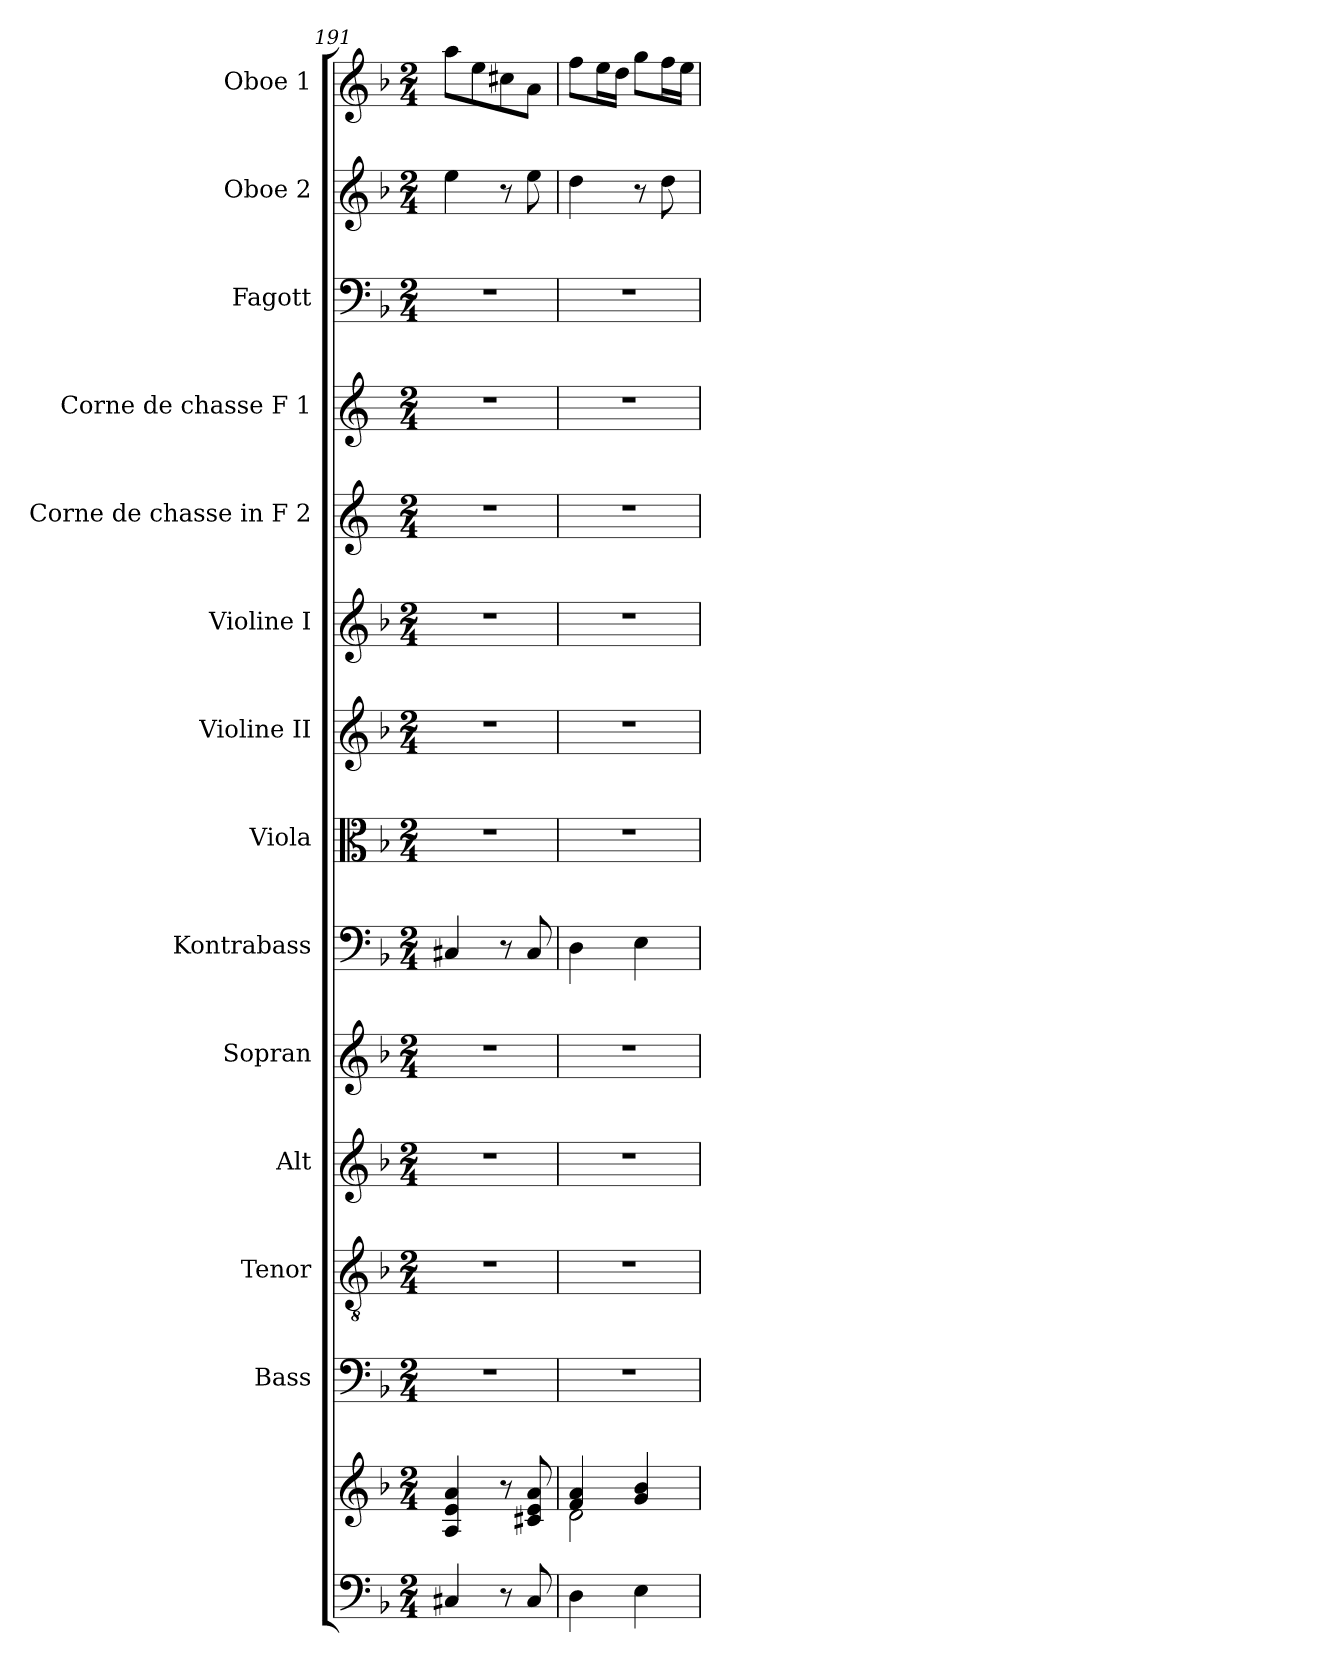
**kern	**kern	**kern	**kern	**kern	**kern	**kern	**kern	**kern	**kern	**kern	**kern	**kern	**kern	**kern
*part14	*part14	*part13	*part12	*part11	*part10	*part9	*part8	*part7	*part6	*part5	*part4	*part3	*part2	*part1
*staff15	*staff14	*staff13	*staff12	*staff11	*staff10	*staff9	*staff8	*staff7	*staff6	*staff5	*staff4	*staff3	*staff2	*staff1
*	*	*I"Bass	*I"Tenor	*I"Alt	*I"Sopran	*I"Kontrabass	*I"Viola	*I"Violine II	*I"Violine I	*I"Corne de chasse in F 2	*I"Corne de chasse F 1	*I"Fagott	*I"Oboe 2	*I"Oboe 1
*	*	*I'B.	*I'T.	*I'A.	*I'S.	*I'Kb.	*I'Vla.	*I'Vl. II	*I'Vl. I	*	*	*I'Fg.	*I'Ob. 2	*I'Ob. 1
*clefF4	*clefG2	*clefF4	*clefGv2	*clefG2	*clefG2	*clefF4	*clefC3	*clefG2	*clefG2	*clefG2	*clefG2	*clefF4	*clefG2	*clefG2
*	*	*	*	*	*	*ITrd7c12	*	*	*	*ITrd4c7	*ITrd4c7	*	*	*
*k[b-]	*k[b-]	*k[b-]	*k[b-]	*k[b-]	*k[b-]	*k[b-]	*k[b-]	*k[b-]	*k[b-]	*k[b-]	*k[b-]	*k[b-]	*k[b-]	*k[b-]
*F:	*F:	*F:	*F:	*F:	*F:	*F:	*F:	*F:	*F:	*F:	*F:	*F:	*F:	*F:
*M2/4	*M2/4	*M2/4	*M2/4	*M2/4	*M2/4	*M2/4	*M2/4	*M2/4	*M2/4	*M2/4	*M2/4	*M2/4	*M2/4	*M2/4
=191	=191	=191	=191	=191	=191	=191	=191	=191	=191	=191	=191	=191	=191	=191
4C#X/	4A/ 4e/ 4a/	2r	2r	2r	2r	4CC#X/	2r	2r	2r	2r	2r	2r	4ee\	8aa\L
.	.	.	.	.	.	.	.	.	.	.	.	.	.	8ee\
8r	8r	.	.	.	.	8r	.	.	.	.	.	.	8r	8cc#X\
8C#/	8c#X/ 8e/ 8a/	.	.	.	.	8CC#/	.	.	.	.	.	.	8ee\	8a\J
=192	=192	=192	=192	=192	=192	=192	=192	=192	=192	=192	=192	=192	=192	=192
*	*^	*	*	*	*	*	*	*	*	*	*	*	*	*
4D\	4f/ 4a/	2d\	2r	2r	2r	2r	4DD\	2r	2r	2r	2r	2r	2r	4dd\	8ff\L
.	.	.	.	.	.	.	.	.	.	.	.	.	.	.	16ee\L
.	.	.	.	.	.	.	.	.	.	.	.	.	.	.	16dd\JJ
4E\	4g/ 4b-/	.	.	.	.	.	4EE\	.	.	.	.	.	.	8r	8gg\L
.	.	.	.	.	.	.	.	.	.	.	.	.	.	8dd\	16ff\L
.	.	.	.	.	.	.	.	.	.	.	.	.	.	.	16ee\JJ
*	*v	*v	*	*	*	*	*	*	*	*	*	*	*	*	*
=	=	=	=	=	=	=	=	=	=	=	=	=	=	=
*-	*-	*-	*-	*-	*-	*-	*-	*-	*-	*-	*-	*-	*-	*-
